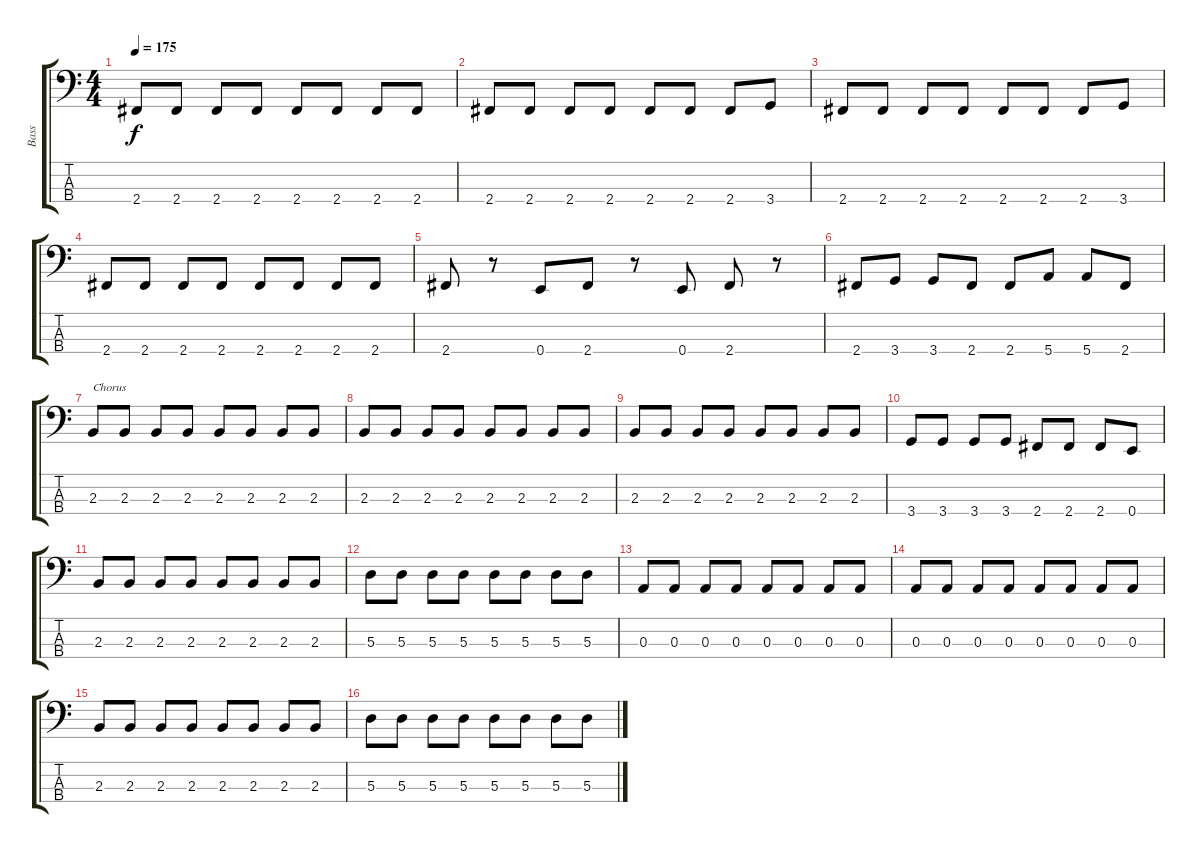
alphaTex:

\track ("Bass" "Bass") {instrument acousticguitarsteel}
\staff {score tabs}
\tuning (G2 D2 A1 E1) {hide}
\ts (4 4)
\tempo 175
\clef f4
\ks c
2.4.8{dy f} 2.4.8 2.4.8 2.4.8 2.4.8 2.4.8 2.4.8 2.4.8 |
2.4.8 2.4.8 2.4.8 2.4.8 2.4.8 2.4.8 2.4.8 3.4.8 |
2.4.8 2.4.8 2.4.8 2.4.8 2.4.8 2.4.8 2.4.8 3.4.8 |
2.4.8 2.4.8 2.4.8 2.4.8 2.4.8 2.4.8 2.4.8 2.4.8 |
2.4.8 r.8 0.4.8 2.4.8 r.8 0.4.8 2.4.8 r.8 |
2.4.8 3.4.8 3.4.8 2.4.8 2.4.8 5.4.8 5.4.8 2.4.8 |
2.3.8{txt "Chorus"} 2.3.8 2.3.8 2.3.8 2.3.8 2.3.8 2.3.8 2.3.8 |
2.3.8 2.3.8 2.3.8 2.3.8 2.3.8 2.3.8 2.3.8 2.3.8 |
2.3.8 2.3.8 2.3.8 2.3.8 2.3.8 2.3.8 2.3.8 2.3.8 |
3.4.8 3.4.8 3.4.8 3.4.8 2.4.8 2.4.8 2.4.8 0.4.8 |
2.3.8 2.3.8 2.3.8 2.3.8 2.3.8 2.3.8 2.3.8 2.3.8 |
5.3.8 5.3.8 5.3.8 5.3.8 5.3.8 5.3.8 5.3.8 5.3.8 |
0.3.8 0.3.8 0.3.8 0.3.8 0.3.8 0.3.8 0.3.8 0.3.8 |
0.3.8 0.3.8 0.3.8 0.3.8 0.3.8 0.3.8 0.3.8 0.3.8 |
2.3.8 2.3.8 2.3.8 2.3.8 2.3.8 2.3.8 2.3.8 2.3.8 |
5.3.8 5.3.8 5.3.8 5.3.8 5.3.8 5.3.8 5.3.8 5.3.8
